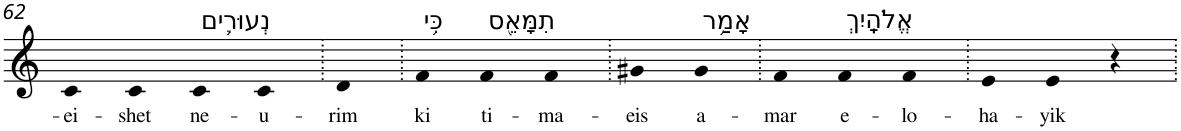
**kern	**text
*part1	*part1
*staff1	*staff1
*I"Piano	*
*I'Pno	*
!!LO:PB:g=z
*clefG2	*
*k[]	*
=62	=62
!	!LO:LY:b
4c	-ei-
!	!LO:LY:b
4c	-shet
!LO:TX:a:t=נְעוּרִ֛ים	!
!	!LO:LY:b
4c	ne-
!	!LO:LY:b
4c	-u-
=63.	=63.
!	!LO:LY:b
4d	-rim
=64.	=64.
!LO:TX:a:t=כִּ֥י	!
!	!LO:LY:b
4f	ki
!LO:TX:a:t=תִמָּאֵ֖ס	!
!	!LO:LY:b
4f	ti-
!	!LO:LY:b
4f	-ma-
=65.	=65.
!	!LO:LY:b
4g#X	-eis
!LO:TX:a:t=אָמַ֥ר	!
!	!LO:LY:b
4g#	a-
=66.	=66.
!	!LO:LY:b
4f	-mar
!LO:TX:a:t=אֱלֹהָֽיִךְ	!
!	!LO:LY:b
4f	e-
!	!LO:LY:b
4f	-lo-
=67.	=67.
!	!LO:LY:b
4e	-ha-
!	!LO:LY:b
4e	-yik
4r	.
=.	=.
*-	*-
